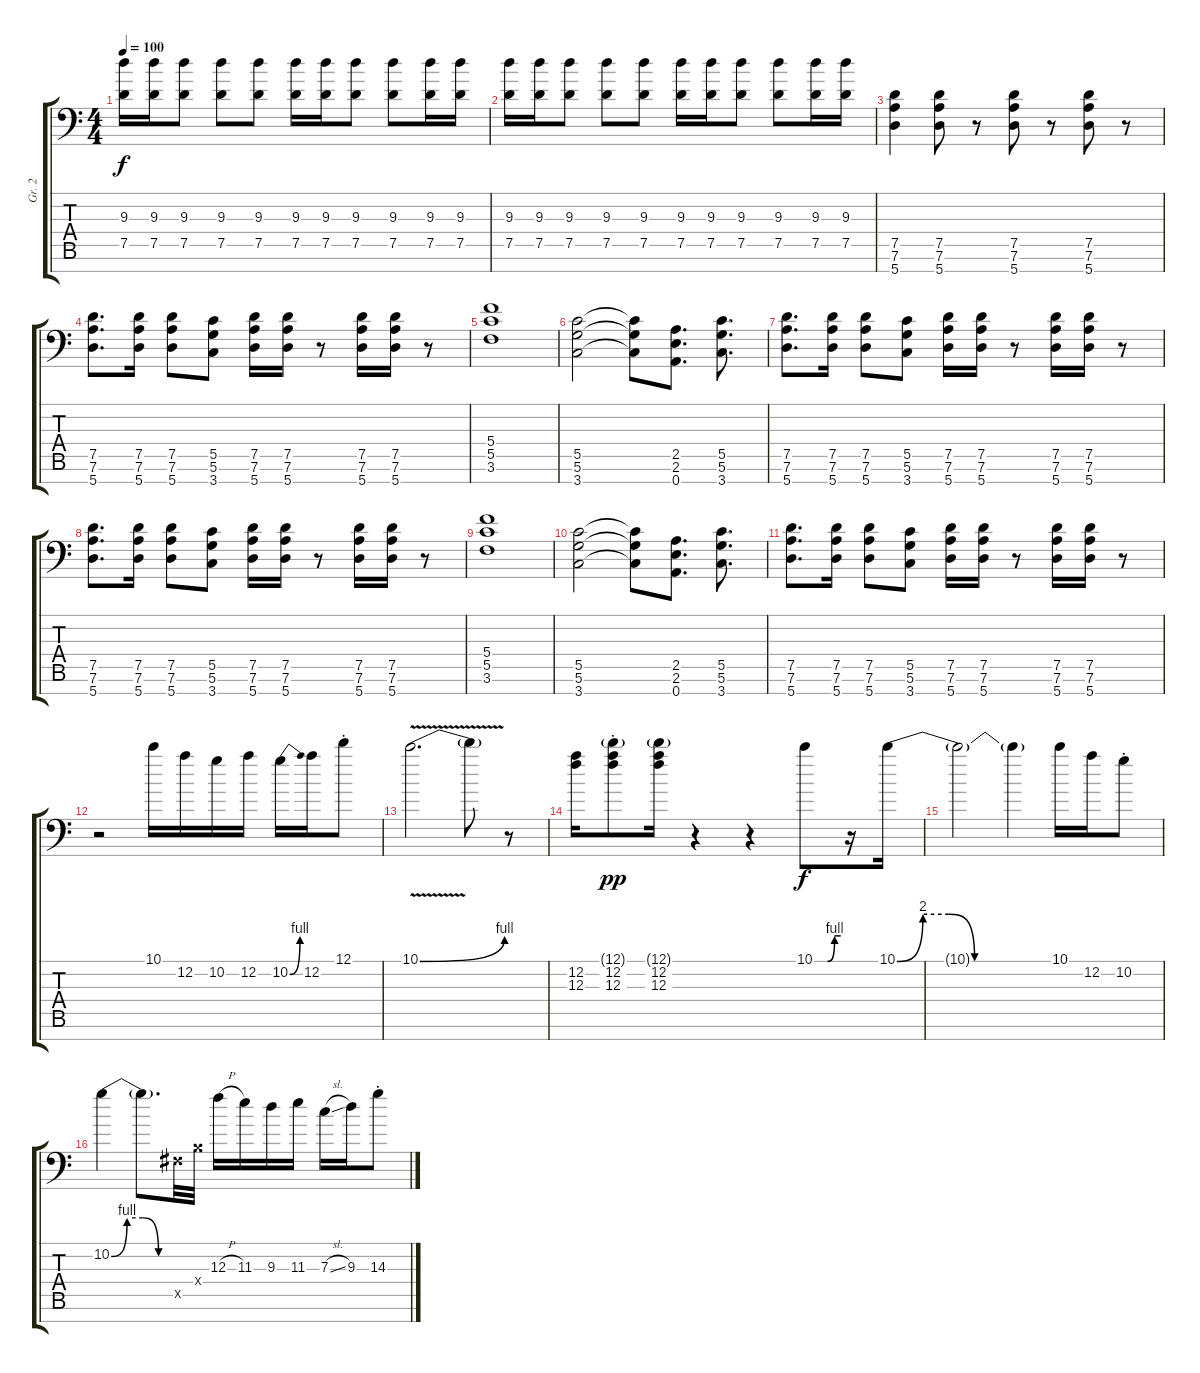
\track ("Gr. 2" "Gr. 2") {instrument overdrivenguitar}
\staff {score tabs}
\tuning (D4 A3 F3 C3 G2 D2 A1) {hide}
\ts (4 4)
\tempo 100
\clef f4
\ks c
(9.3 7.5).16{dy f} (9.3 7.5).16 (9.3 7.5).8 (9.3 7.5).8 (9.3 7.5).8 (9.3 7.5).16 (9.3 7.5).16 (9.3 7.5).8 (9.3 7.5).8 (9.3 7.5).16 (9.3 7.5).16 |
(9.3 7.5).16 (9.3 7.5).16 (9.3 7.5).8 (9.3 7.5).8 (9.3 7.5).8 (9.3 7.5).16 (9.3 7.5).16 (9.3 7.5).8 (9.3 7.5).8 (9.3 7.5).16 (9.3 7.5).16 |
(7.5 7.6 5.7).4 (7.5 7.6 5.7).8 r.8 (7.5 7.6 5.7).8 r.8 (7.5 7.6 5.7).8 r.8 |
(7.5 7.6 5.7).8{d} (7.5 7.6 5.7).16 (7.5 7.6 5.7).8 (5.5 5.6 3.7).8 (7.5 7.6 5.7).16 (7.5 7.6 5.7).16 r.8 (7.5 7.6 5.7).16 (7.5 7.6 5.7).16 r.8 |
(5.4 5.5 3.6).1 |
(5.5 5.6 3.7).2 (5.5{t} 5.6{t} 3.7{t}).8 (2.5 2.6 0.7).8{d} (5.5 5.6 3.7).8{d} |
(7.5 7.6 5.7).8{d} (7.5 7.6 5.7).16 (7.5 7.6 5.7).8 (5.5 5.6 3.7).8 (7.5 7.6 5.7).16 (7.5 7.6 5.7).16 r.8 (7.5 7.6 5.7).16 (7.5 7.6 5.7).16 r.8 |
(7.5 7.6 5.7).8{d} (7.5 7.6 5.7).16 (7.5 7.6 5.7).8 (5.5 5.6 3.7).8 (7.5 7.6 5.7).16 (7.5 7.6 5.7).16 r.8 (7.5 7.6 5.7).16 (7.5 7.6 5.7).16 r.8 |
(5.4 5.5 3.6).1 |
(5.5 5.6 3.7).2 (5.5{t} 5.6{t} 3.7{t}).8 (2.5 2.6 0.7).8{d} (5.5 5.6 3.7).8{d} |
(7.5 7.6 5.7).8{d} (7.5 7.6 5.7).16 (7.5 7.6 5.7).8 (5.5 5.6 3.7).8 (7.5 7.6 5.7).16 (7.5 7.6 5.7).16 r.8 (7.5 7.6 5.7).16 (7.5 7.6 5.7).16 r.8 |
r.2 10.1.16{volume 16} 12.2.16 10.2.16 12.2.16 10.2{be (bend 0 0 60 4)}.16 12.2.16 12.1{st}.8 |
10.1{be (bend 0 0 60 4) v}.2{d} 10.1{t}.8 r.8 |
(12.2 12.3).16 (12.1{g st} 12.2{st} 12.3{st}).8{dy pp} (12.1{g} 12.2 12.3).16 r.4 r.4 10.1{be (custom 0 0 30 0 46 4 60 4)}.8{dy f} r.16 10.1{be (custom 0 0 10 8 20 8 30 0 39 0 41 0 43 0 45 0 47 0 49 0 51 0 53 0 55 0 57 0 60 0)}.16 |
10.1{t}.2 10.1{t}.4 10.1.16 12.2.16 10.2{st}.8 |
10.2{be (custom 0 0 15 4 30 4 45 0 60 0)}.4 10.2{t}.8{d} -1.5{x}.32 -1.4{x}.32 12.3{h}.16 11.3.16 9.3.16 11.3.16 7.3{sl}.16 9.3.16 14.3{st}.8
